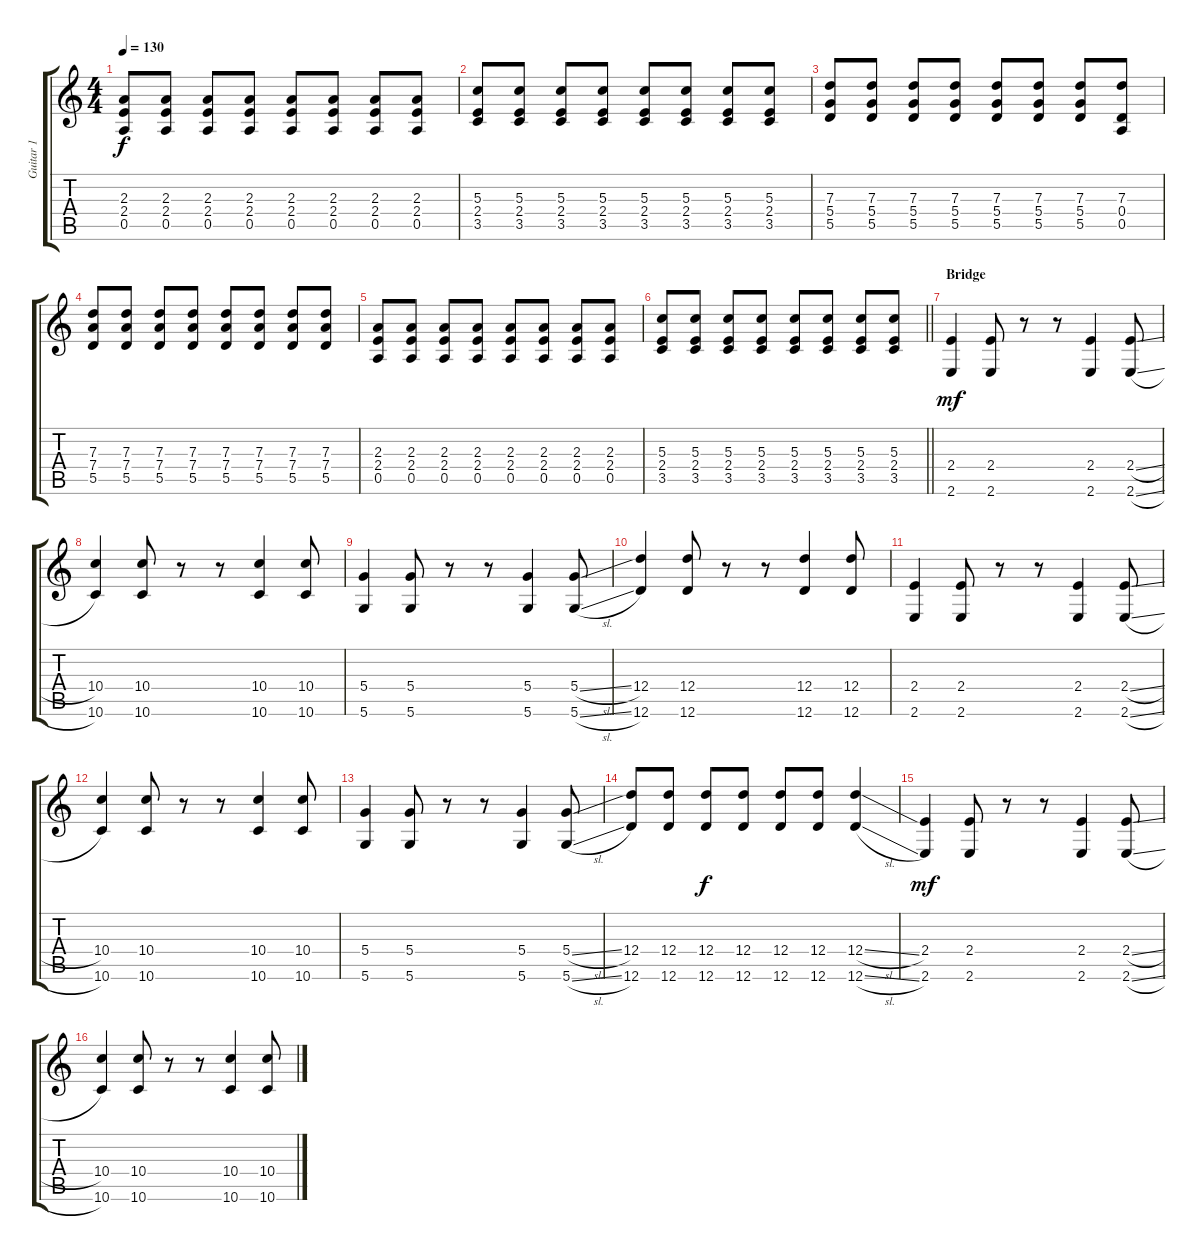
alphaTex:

\track ("Guitar 1" "Guitar 1") {instrument distortionguitar}
\staff {score tabs}
\tuning (E4 B3 G3 D3 A2 D2) {hide}
\ts (4 4)
\tempo 130
\clef g2
\ks c
(2.3 2.4 0.5).8{dy f} (2.3 2.4 0.5).8 (2.3 2.4 0.5).8 (2.3 2.4 0.5).8 (2.3 2.4 0.5).8 (2.3 2.4 0.5).8 (2.3 2.4 0.5).8 (2.3 2.4 0.5).8 |
(5.3 2.4 3.5).8 (5.3 2.4 3.5).8 (5.3 2.4 3.5).8 (5.3 2.4 3.5).8 (5.3 2.4 3.5).8 (5.3 2.4 3.5).8 (5.3 2.4 3.5).8 (5.3 2.4 3.5).8 |
(7.3 5.4 5.5).8 (7.3 5.4 5.5).8 (7.3 5.4 5.5).8 (7.3 5.4 5.5).8 (7.3 5.4 5.5).8 (7.3 5.4 5.5).8 (7.3 5.4 5.5).8 (7.3 0.4 0.5).8 |
(7.3 7.4 5.5).8 (7.3 7.4 5.5).8 (7.3 7.4 5.5).8 (7.3 7.4 5.5).8 (7.3 7.4 5.5).8 (7.3 7.4 5.5).8 (7.3 7.4 5.5).8 (7.3 7.4 5.5).8 |
(2.3 2.4 0.5).8 (2.3 2.4 0.5).8 (2.3 2.4 0.5).8 (2.3 2.4 0.5).8 (2.3 2.4 0.5).8 (2.3 2.4 0.5).8 (2.3 2.4 0.5).8 (2.3 2.4 0.5).8 |
\barLineRight lightlight
(5.3 2.4 3.5).8 (5.3 2.4 3.5).8 (5.3 2.4 3.5).8 (5.3 2.4 3.5).8 (5.3 2.4 3.5).8 (5.3 2.4 3.5).8 (5.3 2.4 3.5).8 (5.3 2.4 3.5).8 |
\section ("" "Bridge")
(2.4 2.6).4{dy mf volume 9} (2.4 2.6).8 r.8 r.8 (2.4 2.6).4 (2.4{sl} 2.6{sl}).8 |
(10.4 10.6).4 (10.4 10.6).8 r.8 r.8 (10.4 10.6).4 (10.4 10.6).8 |
(5.4 5.6).4 (5.4 5.6).8 r.8 r.8 (5.4 5.6).4 (5.4{sl} 5.6{sl}).8 |
(12.4 12.6).4 (12.4 12.6).8 r.8 r.8 (12.4 12.6).4 (12.4 12.6).8 |
(2.4 2.6).4 (2.4 2.6).8 r.8 r.8 (2.4 2.6).4 (2.4{sl} 2.6{sl}).8 |
(10.4 10.6).4 (10.4 10.6).8 r.8 r.8 (10.4 10.6).4 (10.4 10.6).8 |
(5.4 5.6).4 (5.4 5.6).8 r.8 r.8 (5.4 5.6).4 (5.4{sl} 5.6{sl}).8 |
(12.4 12.6).8 (12.4 12.6).8 (12.4 12.6).8{dy f} (12.4 12.6).8 (12.4 12.6).8 (12.4 12.6).8 (12.4{sl} 12.6{sl}).4 |
(2.4 2.6).4{dy mf volume 9} (2.4 2.6).8 r.8 r.8 (2.4 2.6).4 (2.4{sl} 2.6{sl}).8 |
(10.4 10.6).4 (10.4 10.6).8 r.8 r.8 (10.4 10.6).4 (10.4 10.6).8
